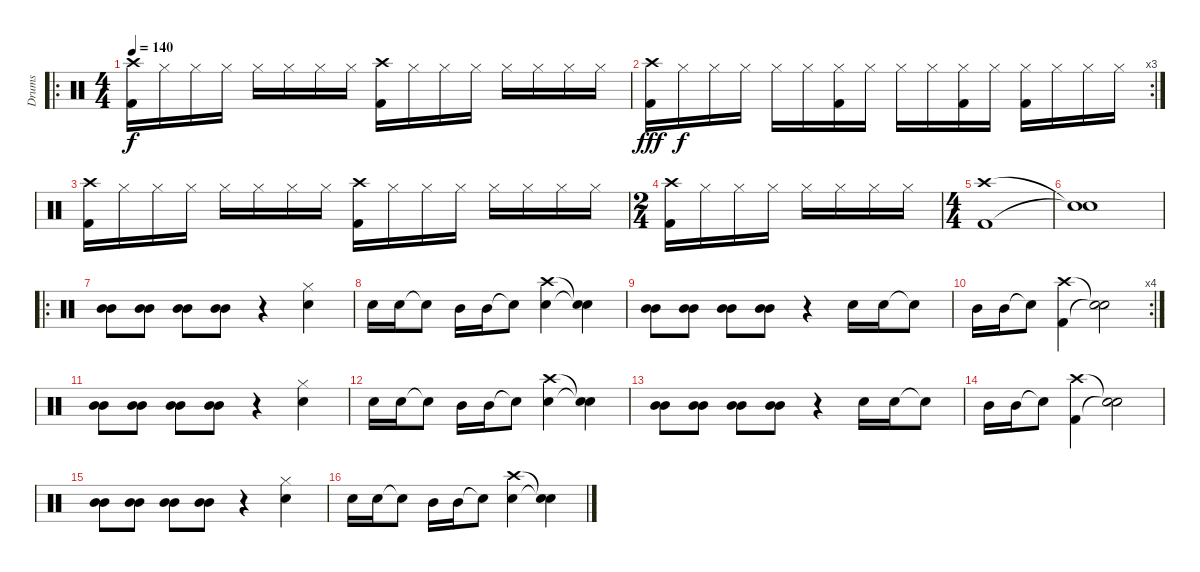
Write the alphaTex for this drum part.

\track ("Drums" "Drums") {instrument percussion}
\staff {score}
\articulation defaults
\ro
\ts (4 4)
\tempo 140
\clef neutral
\ks c
("Crash high (hit)" "Kick (hit) 2").16{dy f} "Hi-Hat (closed)".16 "Hi-Hat (closed)".16 "Hi-Hat (closed)".16 "Hi-Hat (closed)".16 "Hi-Hat (closed)".16 "Hi-Hat (closed)".16 "Hi-Hat (closed)".16 ("Crash high (hit)" "Kick (hit) 2").16 "Hi-Hat (closed)".16 "Hi-Hat (closed)".16 "Hi-Hat (closed)".16 "Hi-Hat (closed)".16 "Hi-Hat (closed)".16 "Hi-Hat (closed)".16 "Hi-Hat (closed)".16 |
\rc 3
("Crash high (hit)" "Kick (hit) 2").16{dy fff} "Hi-Hat (closed)".16{dy f} "Hi-Hat (closed)".16 "Hi-Hat (closed)".16 "Hi-Hat (closed)".16 "Hi-Hat (closed)".16 ("Hi-Hat (closed)" "Kick (hit) 2").16 "Hi-Hat (closed)".16 "Hi-Hat (closed)".16 "Hi-Hat (closed)".16 ("Hi-Hat (closed)" "Kick (hit) 2").16 "Hi-Hat (closed)".16 ("Hi-Hat (closed)" "Kick (hit) 2").16 "Hi-Hat (closed)".16 "Hi-Hat (closed)".16 "Hi-Hat (closed)".16 |
("Crash high (hit)" "Kick (hit) 2").16 "Hi-Hat (closed)".16 "Hi-Hat (closed)".16 "Hi-Hat (closed)".16 "Hi-Hat (closed)".16 "Hi-Hat (closed)".16 "Hi-Hat (closed)".16 "Hi-Hat (closed)".16 ("Crash high (hit)" "Kick (hit) 2").16 "Hi-Hat (closed)".16 "Hi-Hat (closed)".16 "Hi-Hat (closed)".16 "Hi-Hat (closed)".16 "Hi-Hat (closed)".16 "Hi-Hat (closed)".16 "Hi-Hat (closed)".16 |
\ts (2 4)
("Crash high (hit)" "Kick (hit) 2").16 "Hi-Hat (closed)".16 "Hi-Hat (closed)".16 "Hi-Hat (closed)".16 "Hi-Hat (closed)".16 "Hi-Hat (closed)".16 "Hi-Hat (closed)".16 "Hi-Hat (closed)".16 |
\ts (4 4)
("Crash high (hit)" "Kick (hit) 2").1 |
("Snare (hit)"{t} "Snare (hit)"{t}).1 |
\ro
("Mid Tom (hit)" "Mid Tom (hit)").8 ("Mid Tom (hit)" "Mid Tom (hit)").8 ("Mid Tom (hit)" "Mid Tom (hit)").8 ("Mid Tom (hit)" "Mid Tom (hit)").8 r.4 ("Hi-Hat (closed)" "Electric Snare (hit)").4 |
"Electric Snare (hit)".16 "Electric Snare (hit)".16 "Snare (hit)"{t}.8 "Mid Tom (hit)".16 "Mid Tom (hit)".16 "Snare (hit)"{t}.8 ("Crash high (hit)" "Electric Snare (hit)").4 ("Snare (hit)"{t} "Snare (hit)"{t}).4 |
("Mid Tom (hit)" "Mid Tom (hit)").8 ("Mid Tom (hit)" "Mid Tom (hit)").8 ("Mid Tom (hit)" "Mid Tom (hit)").8 ("Mid Tom (hit)" "Mid Tom (hit)").8 r.4 "Electric Snare (hit)".16 "Electric Snare (hit)".16 "Snare (hit)"{t}.8 |
\rc 4 "Mid Tom (hit)".16 "Mid Tom (hit)".16 "Snare (hit)"{t}.8
("Crash high (hit)" "Kick (hit) 2").4 ("Snare (hit)"{t} "Snare (hit)"{t}).2 |
("Mid Tom (hit)" "Mid Tom (hit)").8 ("Mid Tom (hit)" "Mid Tom (hit)").8 ("Mid Tom (hit)" "Mid Tom (hit)").8 ("Mid Tom (hit)" "Mid Tom (hit)").8 r.4 ("Hi-Hat (closed)" "Electric Snare (hit)").4 |
"Electric Snare (hit)".16 "Electric Snare (hit)".16 "Snare (hit)"{t}.8 "Mid Tom (hit)".16 "Mid Tom (hit)".16 "Snare (hit)"{t}.8 ("Crash high (hit)" "Electric Snare (hit)").4 ("Snare (hit)"{t} "Snare (hit)"{t}).4 |
("Mid Tom (hit)" "Mid Tom (hit)").8 ("Mid Tom (hit)" "Mid Tom (hit)").8 ("Mid Tom (hit)" "Mid Tom (hit)").8 ("Mid Tom (hit)" "Mid Tom (hit)").8 r.4 "Electric Snare (hit)".16 "Electric Snare (hit)".16 "Snare (hit)"{t}.8 |
"Mid Tom (hit)".16 "Mid Tom (hit)".16 "Snare (hit)"{t}.8 ("Crash high (hit)" "Kick (hit) 2").4 ("Snare (hit)"{t} "Snare (hit)"{t}).2 |
("Mid Tom (hit)" "Mid Tom (hit)").8 ("Mid Tom (hit)" "Mid Tom (hit)").8 ("Mid Tom (hit)" "Mid Tom (hit)").8 ("Mid Tom (hit)" "Mid Tom (hit)").8 r.4 ("Hi-Hat (closed)" "Electric Snare (hit)").4 |
"Electric Snare (hit)".16 "Electric Snare (hit)".16 "Snare (hit)"{t}.8 "Mid Tom (hit)".16 "Mid Tom (hit)".16 "Snare (hit)"{t}.8 ("Crash high (hit)" "Electric Snare (hit)").4 ("Snare (hit)"{t} "Snare (hit)"{t}).4
